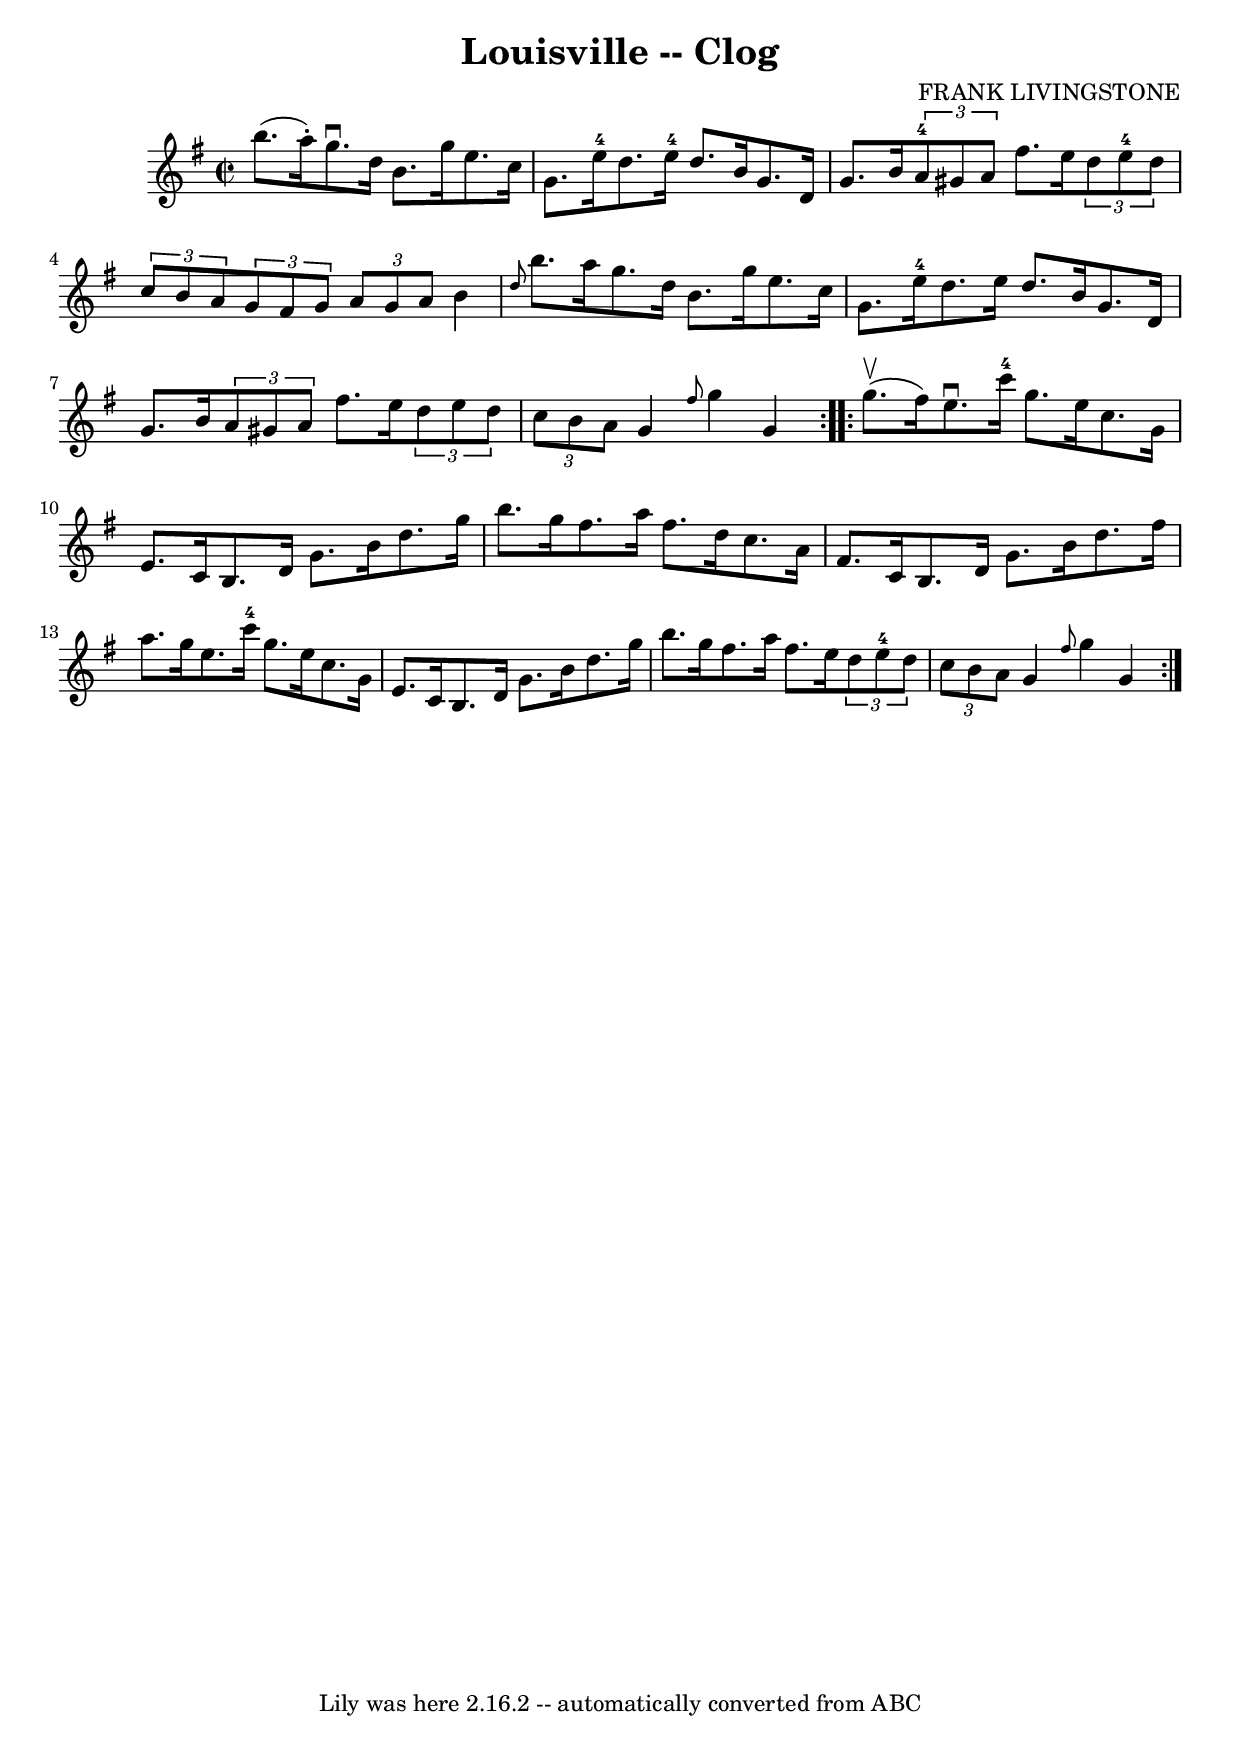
\version "2.16.2"
\include "Mammoth.ily"
\header {
  %% book = "Ryan's Mammoth Collection"
  composer = "FRANK LIVINGSTONE"
  crossRefNumber = "1"
  footnotes = "\\\\157 934"
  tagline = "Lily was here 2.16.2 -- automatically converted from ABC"
  title = "Louisville -- Clog"

}
voicedefault =  {



  \repeat volta 2 {

    \override Staff.TimeSignature #'style = #'C
    \time 2/2 
    \key g \major
 b''8. (a''16 -.) |
    g''8.^\downbow   
    d''16 b'8. g''16 e''8. c''16 g'8. e''16-4   |
    
    d''8. e''16-4 d''8. b'16 g'8. d'16 g'8. b'16    |
    
    \times 2/3 { a'8-4 gis'8 a'8  
	       } fis''8. e''16    
    \times 2/3 { d''8 e''8-4 d''8  
	       }   \times 2/3 { c''8 b'8 a'8  

			      }   |
    \times 2/3 { g'8 fis'8 g'8  
	       }   \times 2/3 { a'8    
				g'8 a'8  
			      } b'4  \grace { d''8  
					    } b''8. a''16    |
    g''8. 
    d''16 b'8. g''16 e''8. c''16 g'8. e''16-4   |
    
    d''8. e''16 d''8. b'16 g'8. d'16 g'8. b'16    |
    
    \times 2/3 { a'8 gis'8 a'8  
	       } fis''8. e''16    \times 2/3 { d''8 
					       e''8 d''8  
					     } \times 2/3 { c''8 b'8 a'8  
							  }   |
    g'4  
    \grace { fis''8  
	   } g''4 g'4  
  }     
  \repeat volta 2 {
    g''8.^\upbow(
    fis''16) |
    e''8.^\downbow c'''16-4 g''8. e''16    
    c''8. g'16 e'8. c'16    |
    b8. d'16 g'8. b'16    
    d''8. g''16 b''8. g''16    |
    fis''8. a''16 fis''8.    
    d''16 c''8. a'16 fis'8. c'16    |
    b8. d'16 g'8.    
    b'16 d''8. fis''16 a''8. g''16    |
    e''8. c'''16-4 
    g''8. e''16 c''8. g'16 e'8. c'16    |
    b8. d'16    
    g'8. b'16 d''8. g''16 b''8. g''16    |
    fis''8. a''16 
    fis''8. e''16    \times 2/3 { d''8 e''8-4 d''8  
				}   
    \times 2/3 { c''8 b'8 a'8  
	       }   |
    g'4  \grace { fis''8  
		}  
    g''4 g'4  
  }   

}

\score{
  <<

    \context Staff="default"
    {
      \voicedefault 
      
    }

  >>
  \layout {
    
  }
  \midi {
  }

}
